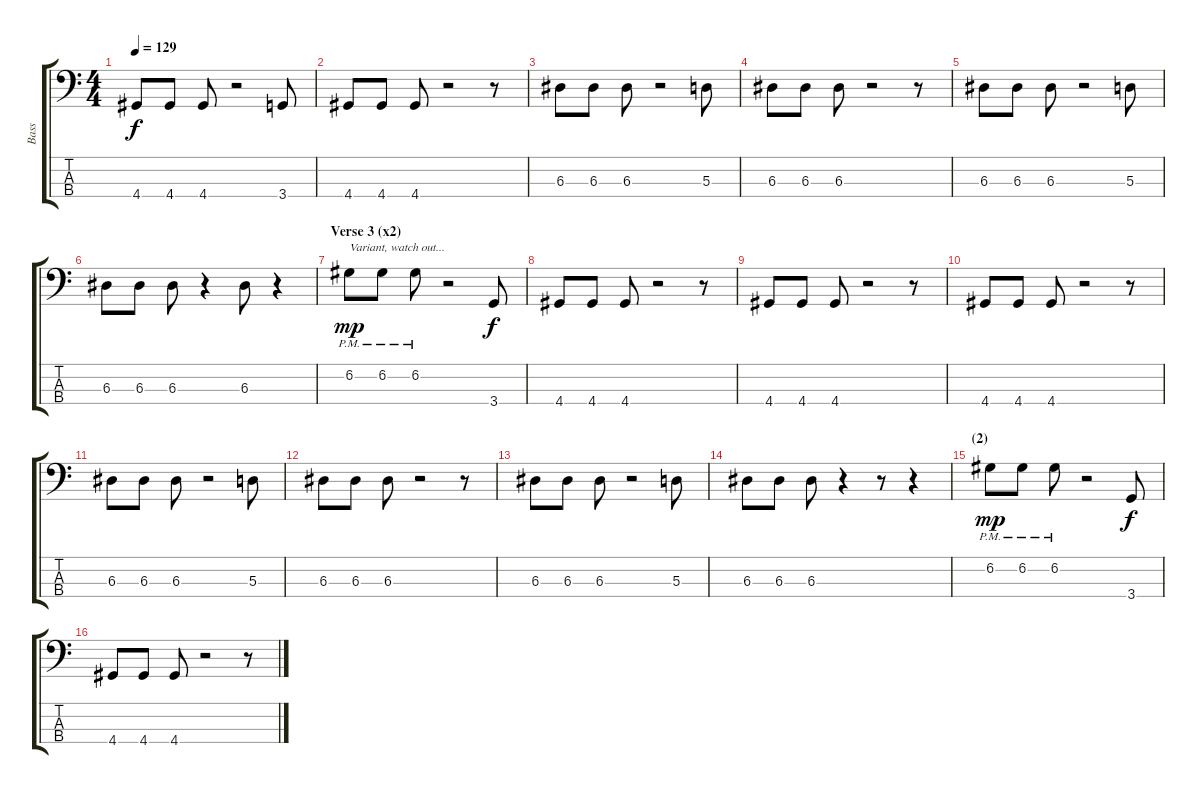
\track ("Bass" "Bass") {instrument electricbasspick}
\staff {score tabs}
\tuning (G2 D2 A1 E1) {hide}
\ts (4 4)
\tempo 129
\clef f4
\ks c
4.4.8{dy f} 4.4.8 4.4.8 r.2 3.4.8 |
4.4.8 4.4.8 4.4.8 r.2 r.8 |
6.3.8 6.3.8 6.3.8 r.2 5.3.8 |
6.3.8 6.3.8 6.3.8 r.2 r.8 |
6.3.8 6.3.8 6.3.8 r.2 5.3.8 |
6.3.8 6.3.8 6.3.8 r.4 6.3.8 r.4 |
\section ("" "Verse 3 (x2)")
6.2{pm}.8{txt "Variant, watch out..." dy mp} 6.2{pm}.8 6.2{pm}.8 r.2 3.4.8{dy f} |
4.4.8 4.4.8 4.4.8 r.2 r.8 |
4.4.8 4.4.8 4.4.8 r.2 r.8 |
4.4.8 4.4.8 4.4.8 r.2 r.8 |
6.3.8 6.3.8 6.3.8 r.2 5.3.8 |
6.3.8 6.3.8 6.3.8 r.2 r.8 |
6.3.8 6.3.8 6.3.8 r.2 5.3.8 |
6.3.8 6.3.8 6.3.8 r.4 r.8 r.4 |
\section ("" "(2)")
6.2{pm}.8{dy mp} 6.2{pm}.8 6.2{pm}.8 r.2 3.4.8{dy f} |
4.4.8 4.4.8 4.4.8 r.2 r.8
